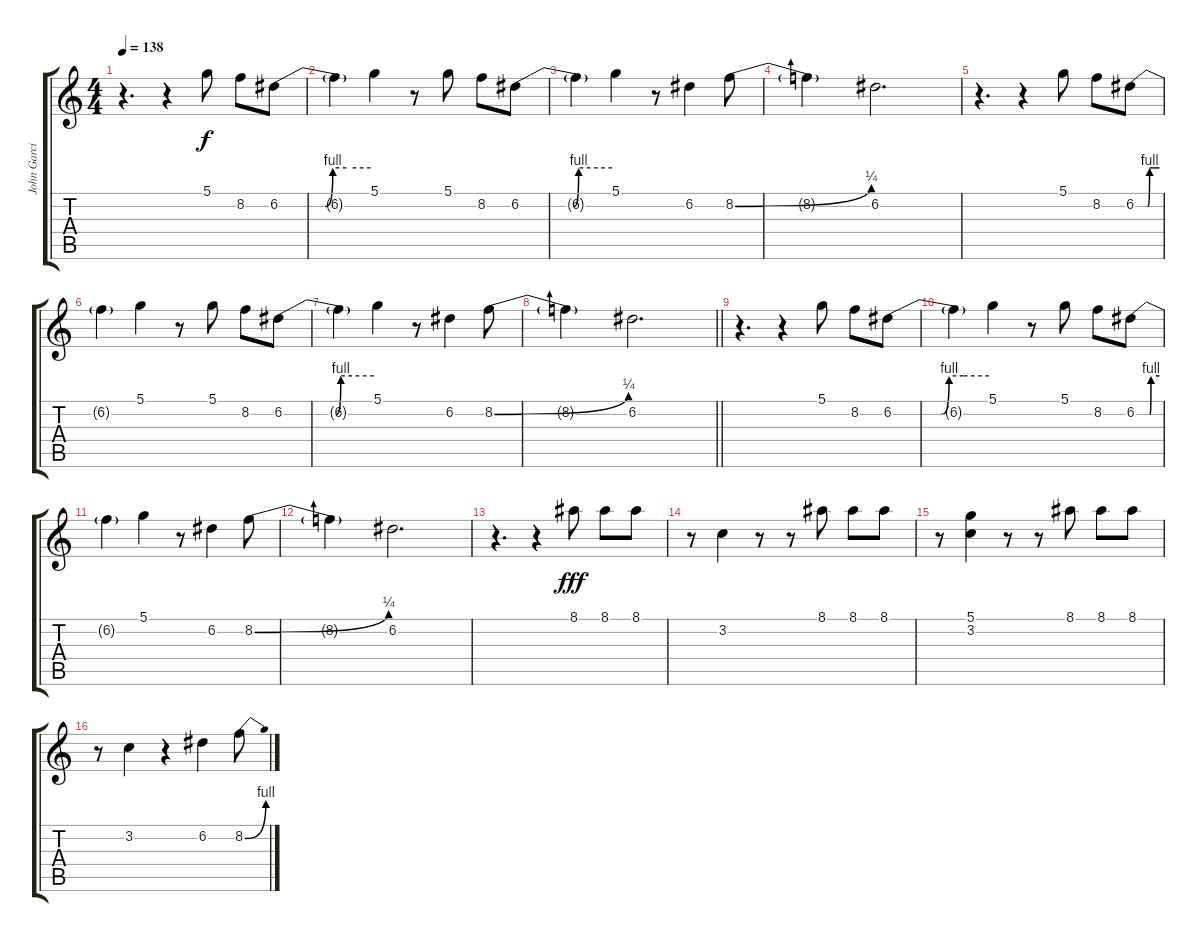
\track ("John Garcia" "John Garci") {instrument acousticguitarsteel}
\staff {score tabs}
\tuning (D4 A3 F3 C3 G2 C2) {hide}
\ts (4 4)
\tempo 138
\clef g2
\ks c
r.4{d dy f} r.4 5.1.8 8.2.8 6.2{be (custom 0 0 15 0 28 0 30 0 35 4 44 4 60 4)}.8 |
6.2{t}.4 5.1.4 r.8 5.1.8 8.2.8 6.2{be (custom 0 0 15 0 35 0 38 4 60 4)}.8 |
6.2{t}.4 5.1.4 r.8 6.2.4 8.2{be (bend 0 0 60 1)}.8 |
8.2{t}.4 6.2.2{d} |
r.4{d} r.4 5.1.8 8.2.8 6.2{be (custom 0 0 15 0 28 0 30 0 35 4 44 4 60 4)}.8 |
6.2{t}.4 5.1.4 r.8 5.1.8 8.2.8 6.2{be (custom 0 0 15 0 35 0 38 4 60 4)}.8 |
6.2{t}.4 5.1.4 r.8 6.2.4 8.2{be (bend 0 0 60 1)}.8 |
\barLineRight lightlight
8.2{t}.4 6.2.2{d} |
r.4{d} r.4 5.1.8 8.2.8 6.2{be (custom 0 0 15 0 28 0 30 0 35 4 44 4 60 4)}.8 |
6.2{t}.4 5.1.4 r.8 5.1.8 8.2.8 6.2{be (custom 0 0 15 0 35 0 38 4 60 4)}.8 |
6.2{t}.4 5.1.4 r.8 6.2.4 8.2{be (bend 0 0 60 1)}.8 |
8.2{t}.4 6.2.2{d} |
r.4{d} r.4 8.1.8{dy fff} 8.1.8 8.1.8 |
r.8 3.2.4 r.8 r.8 8.1.8 8.1.8 8.1.8 |
r.8 (5.1 3.2).4 r.8 r.8 8.1.8 8.1.8 8.1.8 |
r.8 3.2.4 r.4 6.2.4 8.2{be (bend 0 0 60 4)}.8
